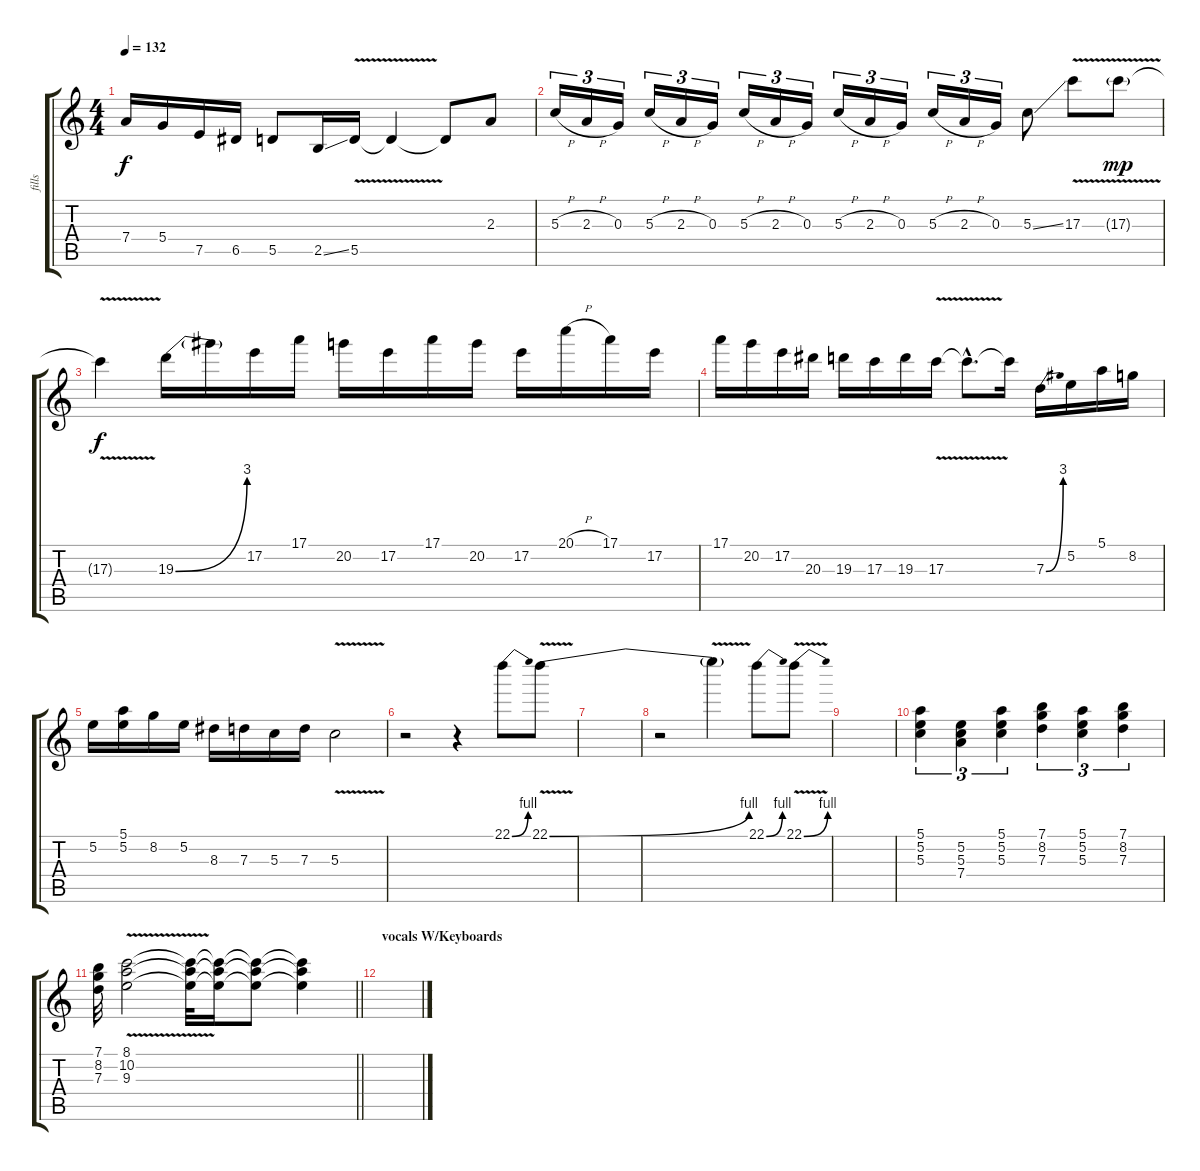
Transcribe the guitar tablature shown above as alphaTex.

\track ("fills" "fills") {instrument distortionguitar}
\staff {score tabs}
\tuning (E4 B3 G3 D3 A2 E2) {hide}
\ts (4 4)
\tempo 132
\clef g2
\ks c
7.4.16{dy f} 5.4.16 7.5.16 6.5.16 5.5.8 2.5{ss}.16 5.5{v}.16 5.5{t}.4 5.5{t}.8 2.3.8 |
5.3{h}.16{tu (3 2)} 2.3{h}.16{tu (3 2)} 0.3.16{tu (3 2)} 5.3{h}.16{tu (3 2)} 2.3{h}.16{tu (3 2)} 0.3.16{tu (3 2)} 5.3{h}.16{tu (3 2)} 2.3{h}.16{tu (3 2)} 0.3.16{tu (3 2)} 5.3{h}.16{tu (3 2)} 2.3{h}.16{tu (3 2)} 0.3.16{tu (3 2)} 5.3{h}.16{tu (3 2)} 2.3{h}.16{tu (3 2)} 0.3.16{tu (3 2)} 5.3{ss}.8 17.3{v}.8 17.3{v g}.8{dy mp} |
17.3{t}.4{dy f} 19.3{be (bend 0 0 60 12)}.16 19.3{t}.16 17.2.16 17.1.16 20.2.16 17.2.16 17.1.16 20.2.16 17.2.16 20.1{h}.16 17.1.16 17.2.16 |
17.1.16 20.2.16 17.2.16 20.3.16 19.3.16 17.3.16 19.3.16 17.3{v}.16 17.3{hac t}.8{d} 17.3{t}.16 7.3{be (bend 0 0 60 12)}.16 5.2.16 5.1.16 8.2.16 |
5.2.16 (5.1 5.2).16 8.2.16 5.2.16 8.3.16 7.3.16 5.3.16 7.3.16 5.3{v}.2 |
r.2 r.4 22.1{be (bend 0 0 60 4)}.8 22.1{be (bend 0 0 60 4) v}.8 |
|
r.2 22.1{t}.4 22.1{be (bend 0 0 60 4)}.8 22.1{be (bend 0 0 60 4) v}.8 |
|
(5.1 5.2 5.3).4{tu (3 2)} (5.2 5.3 7.4).4{tu (3 2)} (5.1 5.2 5.3).4{tu (3 2)} (7.1 8.2 7.3).4{tu (3 2)} (5.1 5.2 5.3).4{tu (3 2)} (7.1 8.2 7.3).4{tu (3 2)} |
\barLineRight lightlight
(7.1 8.2 7.3).32 (8.1{v} 10.2{v} 9.3{v}).2 (8.1{t} 10.2{t} 9.3{t}).32{volume 10} (8.1{t} 10.2{t} 9.3{t}).16 (8.1{t} 10.2{t} 9.3{t}).8{volume 8} (8.1{t} 10.2{t} 9.3{t}).4 |
\section ("" "vocals W/Keyboards")
